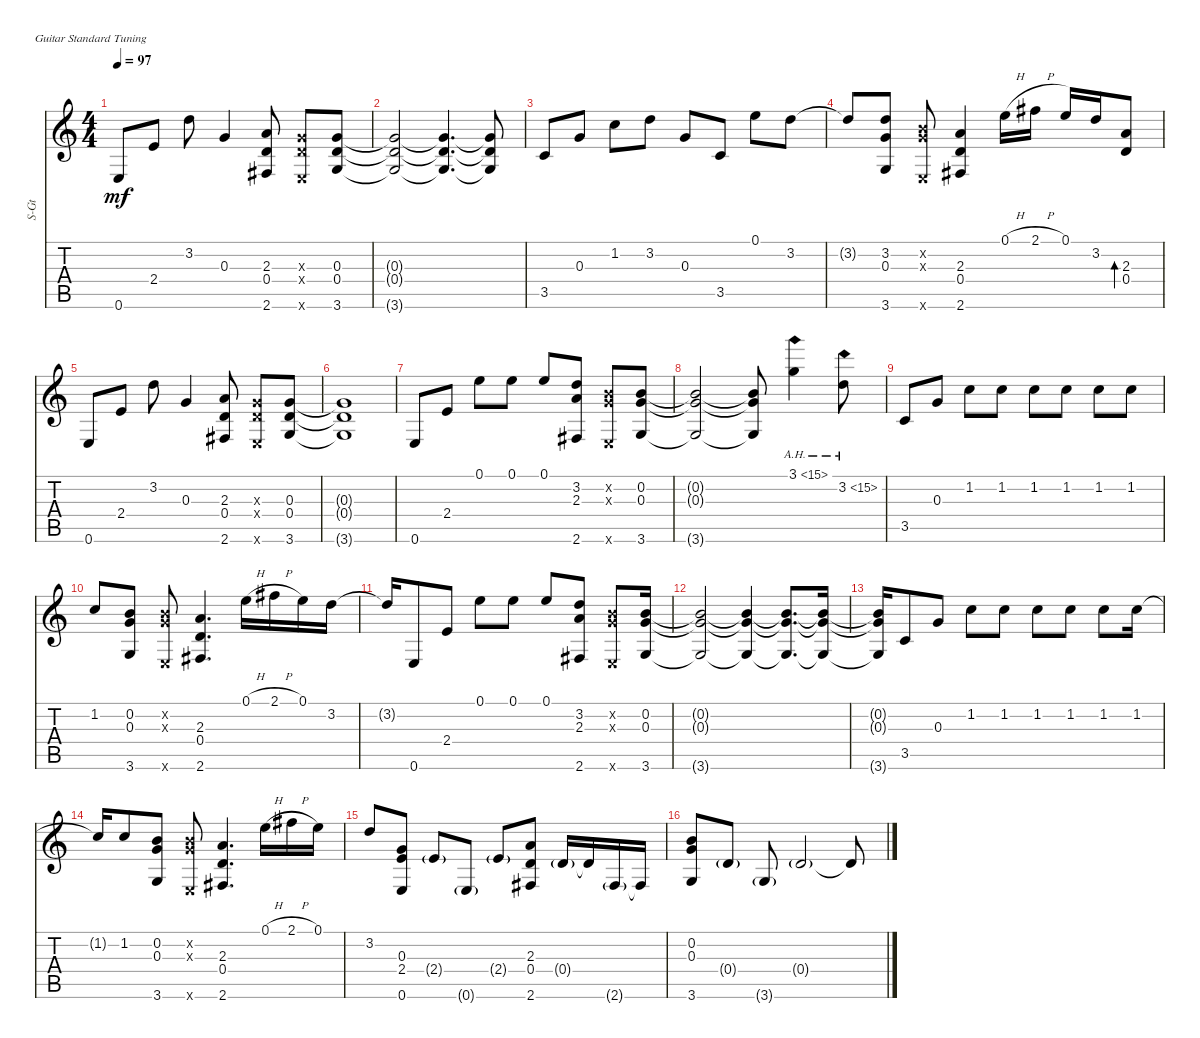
\defaultSystemsLayout 4
\bracketExtendMode nobrackets
\otherSystemsTrackNameOrientation horizontal
\track ("Steel Guitar" "S-Gt") {instrument acousticguitarsteel}
\staff {score tabs}
\tuning (E4 B3 G3 D3 A2 E2)
\ts (4 4)
\tempo 97
\clef g2
\ks c
0.6.8{dy mf instrument acousticguitarsteel} 2.4.8 3.2.8 0.3.4 (2.3 0.4 2.6).8 (0.6{x} 0.4{x} 0.3{x}).8 (0.3 0.4 3.6).8 |
(0.3{t} 0.4{t} 3.6{t}).2 (0.3{t} 0.4{t} 3.6{t}).4{d} (0.3{t} 0.4{t} 3.6{t}).8 |
3.5.8 0.3.8 1.2.8 3.2.8 0.3.8 3.5.8 0.1.8 3.2.8 |
3.2{t}.8 (0.3 3.6 3.2).8 (0.6{x} 0.3{x} 0.2{x}).8 (2.3 0.4 2.6).4 0.1{h}.16 2.1{h}.16 0.1.16 3.2.16 (2.3 0.4).8{bd 57} |
0.6.8 2.4.8 3.2.8 0.3.4 (2.3 0.4 2.6).8 (0.6{x} 0.4{x} 0.3{x}).8 (0.3 0.4 3.6).8 |
(0.3{t} 0.4{t} 3.6{t}).1 |
0.6.8 2.4.8 0.1.8 0.1.8 0.1.8 (2.3 2.6 3.2).8 (0.6{x} 0.3{x} 0.2{x}).8 (0.3 3.6 0.2).8 |
(0.3{t} 3.6{t} 0.2{t}).2 (0.3{t} 3.6{t} 0.2{t}).8 3.1{ah 12}.4 3.2{ah 12}.8 |
3.5.8 0.3.8 1.2.8 1.2.8 1.2.8 1.2.8 1.2.8 1.2.8 |
1.2.8 (0.2 3.6 0.3).8 (0.3{x} 0.2{x} 0.6{x}).8 (2.3 0.4 2.6).4{d} 0.1{h}.16 2.1{h}.16 0.1.16 3.2.16 |
3.2{t}.16 0.6.8 2.4.8 0.1.8 0.1.8 0.1.8 (2.3 2.6 3.2).8 (0.6{x} 0.3{x} 0.2{x}).8 (0.3 3.6 0.2).16 |
(0.3{t} 3.6{t} 0.2{t}).2 (0.3{t} 3.6{t} 0.2{t}).4 (0.3{t} 3.6{t} 0.2{t}).8{d} (0.3{t} 3.6{t} 0.2{t}).16 |
(0.3{t} 3.6{t} 0.2{t}).16 3.5.8 0.3.8 1.2.8 1.2.8 1.2.8 1.2.8 1.2.8 1.2.16 |
1.2{t}.16 1.2.8 (0.2 3.6 0.3).8 (0.3{x} 0.2{x} 0.6{x}).8 (2.3 0.4 2.6).4{d} 0.1{h}.16 2.1{h}.16 0.1.16 |
3.2.8 (0.6 0.3 2.4).8 2.4{g}.8 0.6{g}.8 2.4{g}.8 (2.3 0.4 2.6).8 0.4{g}.16 0.4{t}.16 2.6{g}.16 2.6{t}.16 |
(0.3 3.6 0.2).8 0.4{g}.8 3.6{g}.8 0.4{g}.2 0.4{t}.8
